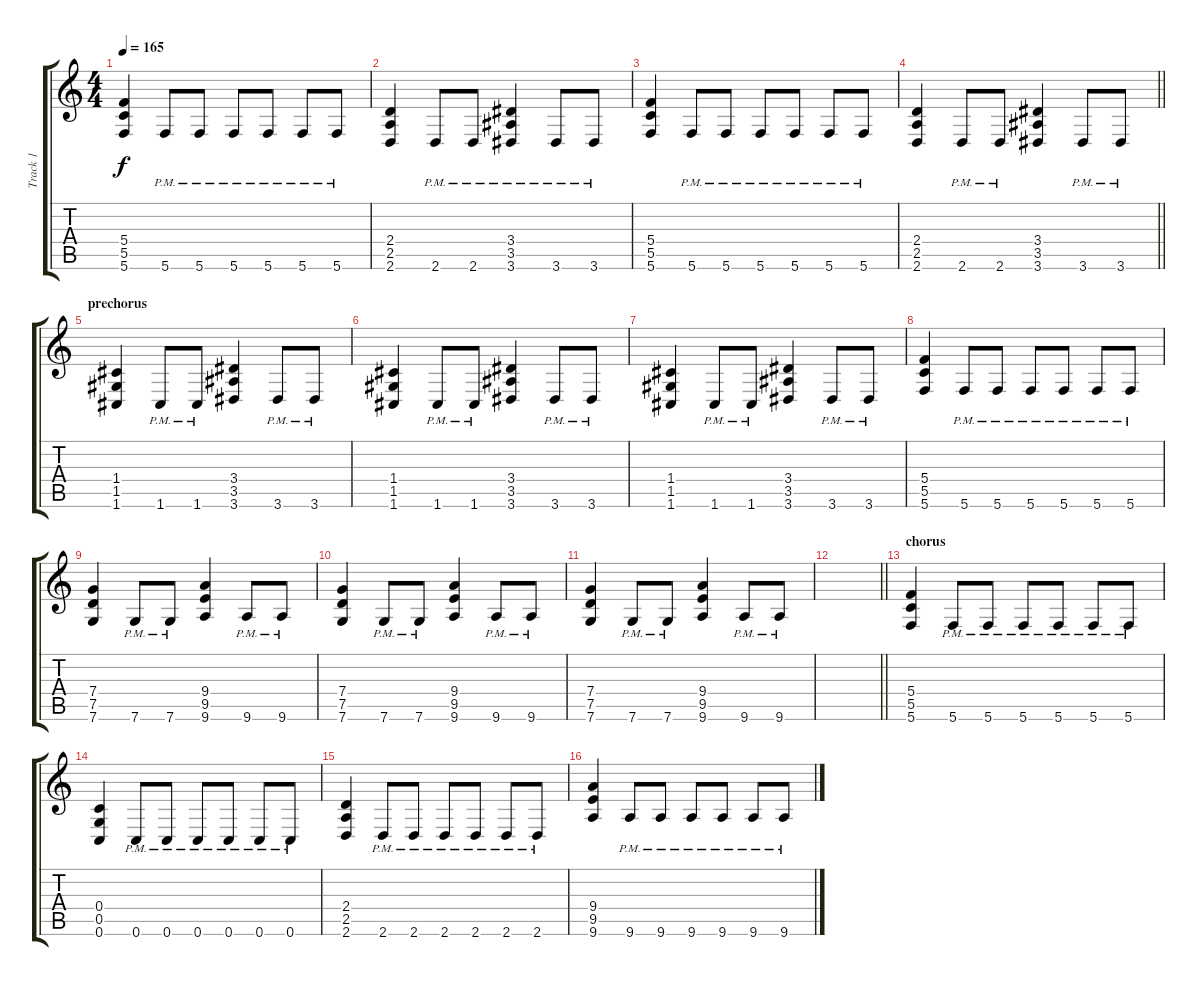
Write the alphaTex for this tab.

\track ("Track 1" "Track 1") {instrument distortionguitar}
\staff {score tabs}
\tuning (D4 A3 F3 C3 G2 C2) {hide}
\ts (4 4)
\tempo 165
\clef g2
\ks c
(5.4 5.5 5.6).4{dy f} 5.6{pm}.8 5.6{pm}.8 5.6{pm}.8 5.6{pm}.8 5.6{pm}.8 5.6{pm}.8 |
(2.4 2.5 2.6).4 2.6{pm}.8 2.6{pm}.8 (3.4 3.5{pm} 3.6{pm}).4 3.6{pm}.8 3.6{pm}.8 |
(5.4 5.5 5.6).4 5.6{pm}.8 5.6{pm}.8 5.6{pm}.8 5.6{pm}.8 5.6{pm}.8 5.6{pm}.8 |
\barLineRight lightlight
(2.4 2.5 2.6).4 2.6{pm}.8 2.6{pm}.8 (3.4 3.5 3.6).4 3.6{pm}.8 3.6{pm}.8 |
\section ("" "prechorus")
(1.4 1.5 1.6).4 1.6{pm}.8 1.6{pm}.8 (3.4 3.5 3.6).4 3.6{pm}.8 3.6{pm}.8 |
(1.4 1.5 1.6).4 1.6{pm}.8 1.6{pm}.8 (3.4 3.5 3.6).4 3.6{pm}.8 3.6{pm}.8 |
(1.4 1.5 1.6).4 1.6{pm}.8 1.6{pm}.8 (3.4 3.5 3.6).4 3.6{pm}.8 3.6{pm}.8 |
(5.4 5.5 5.6).4 5.6{pm}.8 5.6{pm}.8 5.6{pm}.8 5.6{pm}.8 5.6{pm}.8 5.6{pm}.8 |
(7.4 7.5 7.6).4 7.6{pm}.8 7.6{pm}.8 (9.4 9.5 9.6).4 9.6{pm}.8 9.6{pm}.8 |
(7.4 7.5 7.6).4 7.6{pm}.8 7.6{pm}.8 (9.4 9.5 9.6).4 9.6{pm}.8 9.6{pm}.8 |
(7.4 7.5 7.6).4 7.6{pm}.8 7.6{pm}.8 (9.4 9.5 9.6).4 9.6{pm}.8 9.6{pm}.8 |
\barLineRight lightlight
|
\section ("" "chorus")
(5.4 5.5 5.6).4 5.6{pm}.8 5.6{pm}.8 5.6{pm}.8 5.6{pm}.8 5.6{pm}.8 5.6{pm}.8 |
(0.4 0.5 0.6).4 0.6{pm}.8 0.6{pm}.8 0.6{pm}.8 0.6{pm}.8 0.6{pm}.8 0.6{pm}.8 |
(2.4 2.5 2.6).4 2.6{pm}.8 2.6{pm}.8 2.6{pm}.8 2.6{pm}.8 2.6{pm}.8 2.6{pm}.8 |
(9.4 9.5 9.6).4 9.6{pm}.8 9.6{pm}.8 9.6{pm}.8 9.6{pm}.8 9.6{pm}.8 9.6{pm}.8
